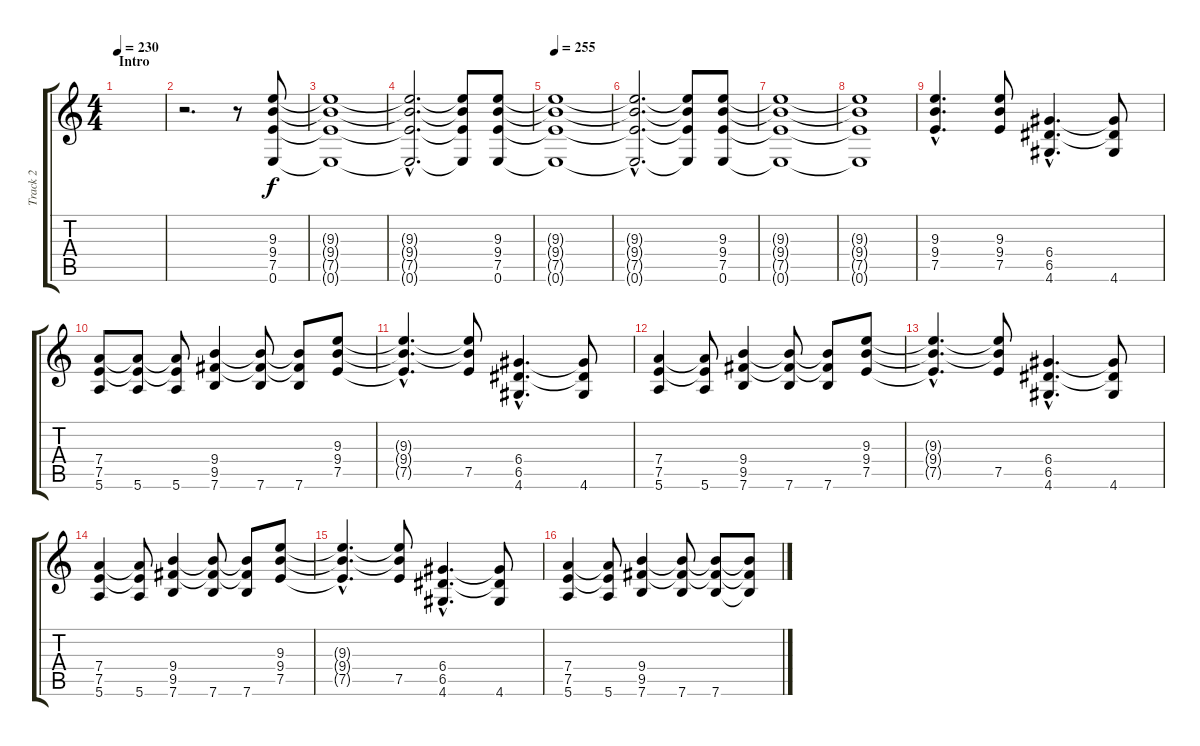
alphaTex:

\track ("Track 2" "Track 2") {instrument overdrivenguitar}
\staff {score tabs}
\tuning (E4 B3 G3 D3 A2 E2) {hide}
\ts (4 4)
\section ("" "Intro")
\tempo 230
\clef g2
\ks c
|
r.2{d} r.8 (9.3 9.4 7.5 0.6).8 |
(9.3{t} 9.4{t} 7.5{t} 0.6{t}).1 |
(9.3{hac t} 9.4{hac t} 7.5{hac t} 0.6{hac t}).2{d} (9.3{t} 9.4{t} 7.5{t} 0.6{t}).8 (9.3 9.4 7.5 0.6).8 |
\tempo 255
(9.3{t} 9.4{t} 7.5{t} 0.6{t}).1 |
(9.3{hac t} 9.4{hac t} 7.5{hac t} 0.6{hac t}).2{d} (9.3{t} 9.4{t} 7.5{t} 0.6{t}).8 (9.3 9.4 7.5 0.6).8 |
(9.3{t} 9.4{t} 7.5{t} 0.6{t}).1 |
(9.3{t} 9.4{t} 7.5{t} 0.6{t}).1 |
(9.3{hac} 9.4{hac} 7.5{hac}).4{d} (9.3 9.4 7.5).8 (6.4{hac} 6.5{hac} 4.6{hac}).4{d} (6.4{t} 6.5{t} 4.6).8 |
(7.4 7.5 5.6).8 (7.4{t} 7.5{t} 5.6).8 (7.4{t} 7.5{t} 5.6).8 (9.4 9.5 7.6).4 (9.4{t} 9.5{t} 7.6).8 (9.4{t} 9.5{t} 7.6).8 (9.3 9.4 7.5).8 |
(9.3{hac t} 9.4{hac t} 7.5{hac t}).4{d} (9.3{t} 9.4{t} 7.5).8 (6.4{hac} 6.5{hac} 4.6{hac}).4{d} (6.4{t} 6.5{t} 4.6).8 |
(7.4 7.5 5.6).4 (7.4{t} 7.5{t} 5.6).8 (9.4 9.5 7.6).4 (9.4{t} 9.5{t} 7.6).8 (9.4{t} 9.5{t} 7.6).8 (9.3 9.4 7.5).8 |
(9.3{hac t} 9.4{hac t} 7.5{hac t}).4{d} (9.3{t} 9.4{t} 7.5).8 (6.4{hac} 6.5{hac} 4.6{hac}).4{d} (6.4{t} 6.5{t} 4.6).8 |
(7.4 7.5 5.6).4 (7.4{t} 7.5{t} 5.6).8 (9.4 9.5 7.6).4 (9.4{t} 9.5{t} 7.6).8 (9.4{t} 9.5{t} 7.6).8 (9.3 9.4 7.5).8 |
(9.3{hac t} 9.4{hac t} 7.5{hac t}).4{d} (9.3{t} 9.4{t} 7.5).8 (6.4{hac} 6.5{hac} 4.6{hac}).4{d} (6.4{t} 6.5{t} 4.6).8 |
(7.4 7.5 5.6).4 (7.4{t} 7.5{t} 5.6).8 (9.4 9.5 7.6).4 (9.4{t} 9.5{t} 7.6).8 (9.4{t} 9.5{t} 7.6).8 (9.4{t} 9.5{t} 7.6{t}).8
